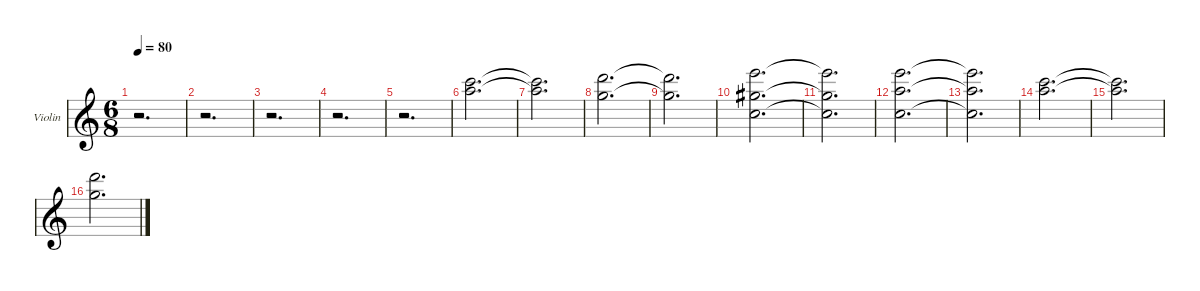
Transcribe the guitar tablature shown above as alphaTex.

\defaultSystemsLayout 4
\hideDynamics
\bracketExtendMode groupsimilarinstruments
\firstSystemTrackNameOrientation horizontal
\otherSystemsTrackNameOrientation horizontal
\track ("Violin" "Violin") {instrument violin}
\staff {score}
\tuning (E5 A4 D4 G3)
\ts (6 8)
\tempo 80
\clef g2
\ks c
r.2{d dy f} |
r.2{d} |
r.2{d} |
r.2{d} |
r.2{d} |
(8.1 19.3).2{d} |
(8.1{t} 19.3{t}).2{d} |
(10.1 10.2).2{d} |
(10.1{t} 10.2{t}).2{d} |
(10.3 12.1 11.2).2{d} |
(10.3{t} 12.1{t} 11.2{t}).2{d} |
(10.3 12.2 12.1).2{d} |
(10.3{t} 12.2{t} 12.1{t}).2{d} |
(8.1 19.3).2{d} |
(8.1{t} 19.3{t}).2{d} |
(10.1 10.2).2{d}
